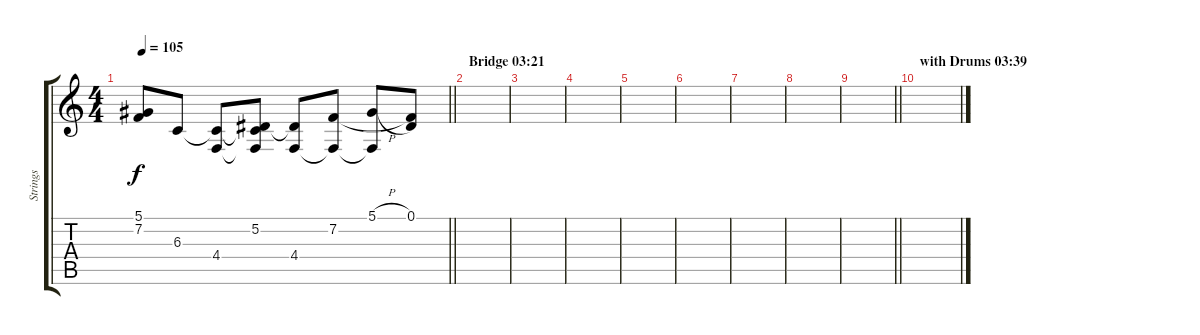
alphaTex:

\track ("Strings" "Strings") {instrument tremolostrings}
\staff {score tabs}
\tuning (Eb4 Bb3 Gb3 Db3 Ab2 Eb2) {hide}
\ts (4 4)
\tempo 105
\clef g2
\barLineRight lightlight
\ks c
(5.1{t} 7.2{t}).8{dy f} 6.3.8 (6.3{t} 4.4).8 (5.2 6.3{t} 4.4{t}).8 (5.2{t} 4.4).8 (7.2 4.4{t}).8 (5.1{h} 4.4{t}).8 (0.1 7.2{t}).8 |
\section ("" "Bridge 03:21")
|
|
|
|
|
|
|
\barLineRight lightlight
|
\section ("" "with Drums 03:39")
